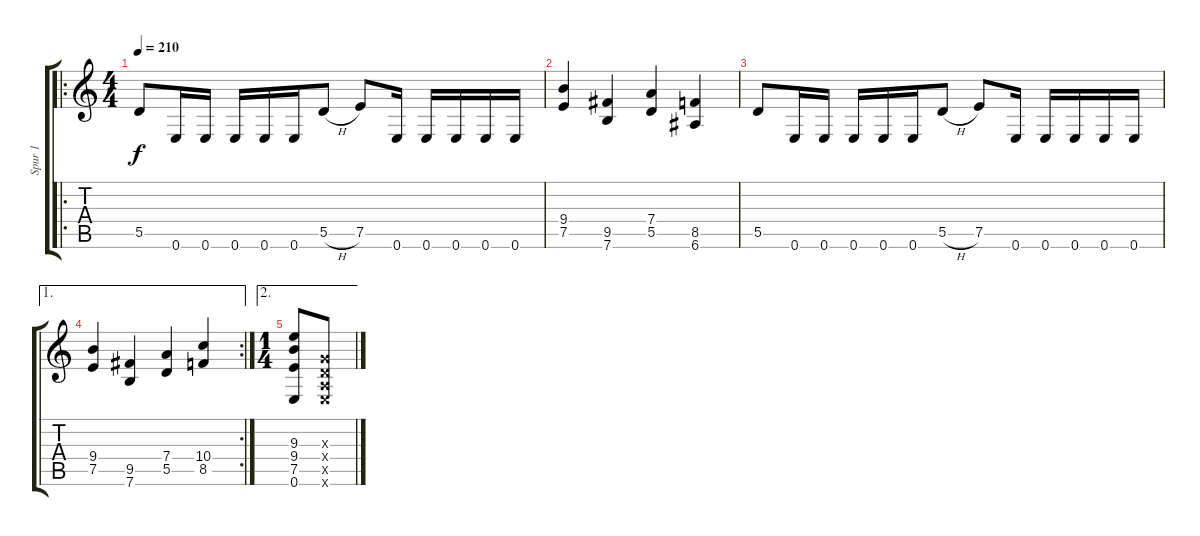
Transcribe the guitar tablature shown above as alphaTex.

\track ("Spur 1" "Spur 1") {instrument distortionguitar}
\staff {score tabs}
\tuning (E4 B3 G3 D3 A2 E2) {hide}
\ro
\ts (4 4)
\tempo 210
\clef g2
\ks c
5.5.8{dy f} 0.6.16 0.6.16 0.6.16 0.6.16 0.6.16 5.5{h}.8 7.5.8 0.6.16 0.6.16 0.6.16 0.6.16 0.6.16 |
(9.4 7.5).4 (9.5 7.6).4 (7.4 5.5).4 (8.5 6.6).4 |
5.5.8 0.6.16 0.6.16 0.6.16 0.6.16 0.6.16 5.5{h}.8 7.5.8 0.6.16 0.6.16 0.6.16 0.6.16 0.6.16 |
\ae 1
\rc 2
(9.4 7.5).4 (9.5 7.6).4 (7.4 5.5).4 (10.4 8.5).4 |
\ae 2
\ts (1 4)
(9.3 9.4 7.5 0.6).8 (0.3{x} 0.4{x} 0.5{x} 0.6{x}).8
